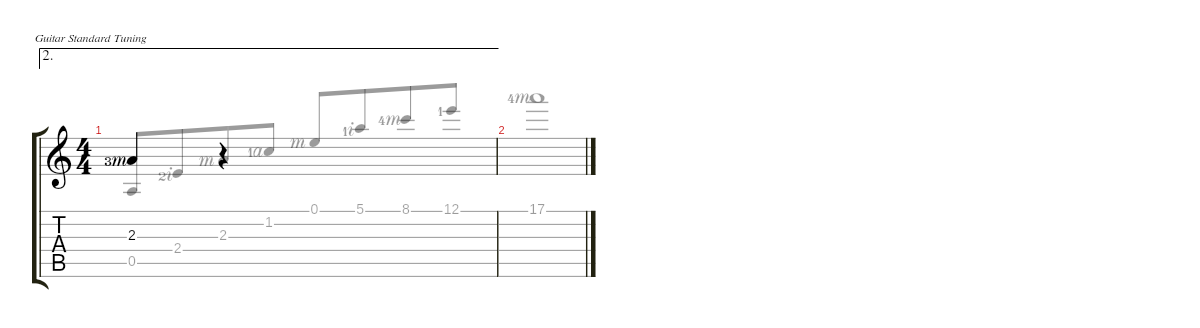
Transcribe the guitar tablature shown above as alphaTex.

\defaultSystemsLayout 4
\hideDynamics
\singleTrackTrackNamePolicy hidden
\multiTrackTrackNamePolicy hidden
\firstSystemTrackNameMode fullname
\firstSystemTrackNameOrientation horizontal
\otherSystemsTrackNameOrientation horizontal
\track ("Nylon Guitar" "Nylon Guit") {instrument acousticguitarnylon}
\staff {score tabs}
\tuning (E4 B3 G3 D3 A2 E2)
\voice
\ae 2
\ts (4 4)
\tempo (100 hide)
\clef g2
\ks aminor
2.3{lf 4 rf 3}.4{dy mf} r.4 |
\voice
\clef g2
\ottava regular
\simile none
\ks aminor
0.5.8{dy mf beam merge} 2.4{lf 3 rf 2}.8{beam merge} 2.3{rf 3}.8{beam merge} 1.2{lf 2 rf 4}.8 0.1{rf 3}.8{beam invert beam merge} 5.1{lf 2 rf 2}.8{beam merge} 8.1{lf 5 rf 3}.8{beam merge} 12.1{lf 2}.8{beam merge} |
17.1{lf 5 rf 3}.1{beam invert}
